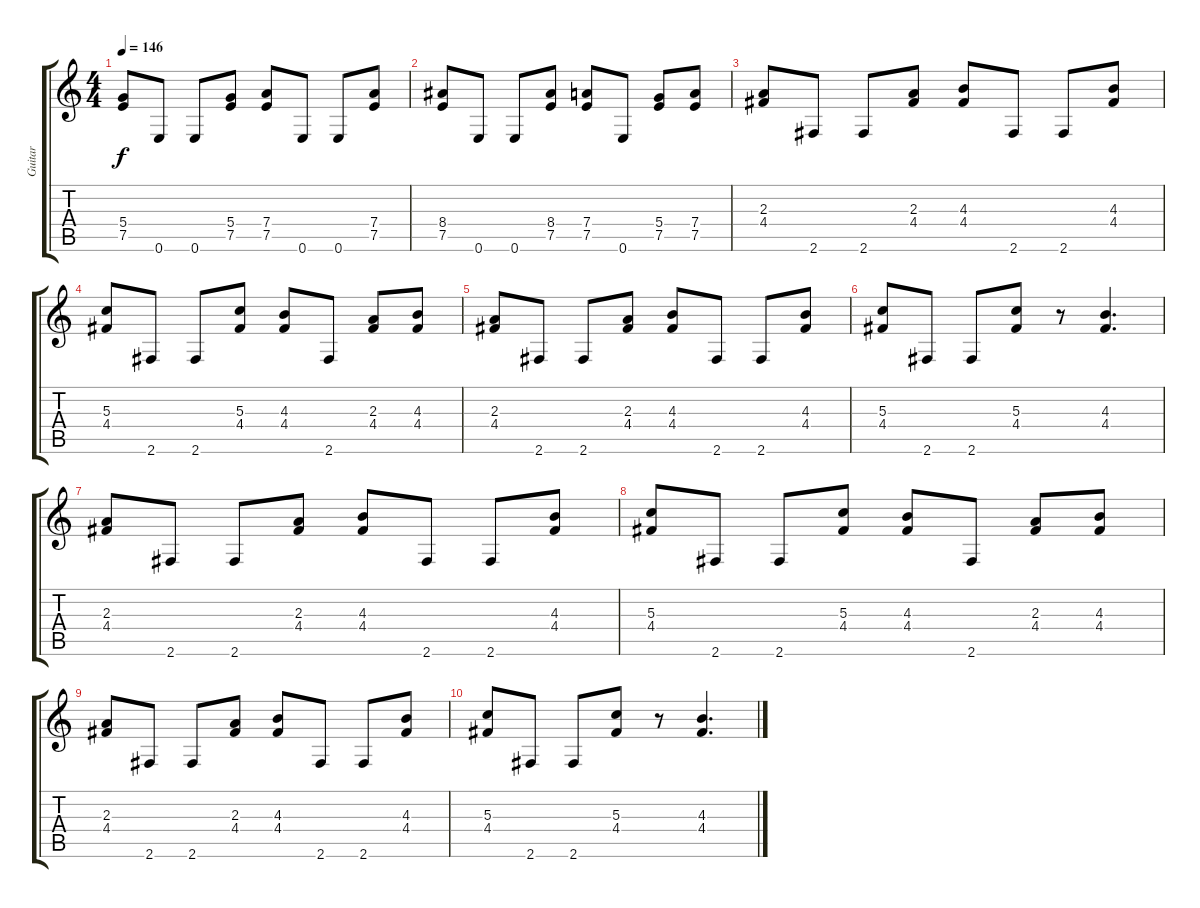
\track ("Guitar " "Guitar ") {instrument distortionguitar}
\staff {score tabs}
\tuning (E4 B3 G3 D3 A2 E2) {hide}
\ts (4 4)
\tempo 146
\clef g2
\ks c
(5.4 7.5).8{dy f} 0.6.8 0.6.8 (5.4 7.5).8 (7.4 7.5).8 0.6.8 0.6.8 (7.4 7.5).8 |
(8.4 7.5).8 0.6.8 0.6.8 (8.4 7.5).8 (7.4 7.5).8 0.6.8 (5.4 7.5).8 (7.4 7.5).8 |
(2.3 4.4).8 2.6.8 2.6.8 (2.3 4.4).8 (4.3 4.4).8 2.6.8 2.6.8 (4.3 4.4).8 |
(5.3 4.4).8 2.6.8 2.6.8 (5.3 4.4).8 (4.3 4.4).8 2.6.8 (2.3 4.4).8 (4.3 4.4).8 |
(2.3 4.4).8 2.6.8 2.6.8 (2.3 4.4).8 (4.3 4.4).8 2.6.8 2.6.8 (4.3 4.4).8 |
(5.3 4.4).8 2.6.8 2.6.8 (5.3 4.4).8 r.8 (4.3 4.4).4{d} |
(2.3 4.4).8 2.6.8 2.6.8 (2.3 4.4).8 (4.3 4.4).8 2.6.8 2.6.8 (4.3 4.4).8 |
(5.3 4.4).8 2.6.8 2.6.8 (5.3 4.4).8 (4.3 4.4).8 2.6.8 (2.3 4.4).8 (4.3 4.4).8 |
(2.3 4.4).8 2.6.8 2.6.8 (2.3 4.4).8 (4.3 4.4).8 2.6.8 2.6.8 (4.3 4.4).8 |
(5.3 4.4).8 2.6.8 2.6.8 (5.3 4.4).8 r.8 (4.3 4.4).4{d}
